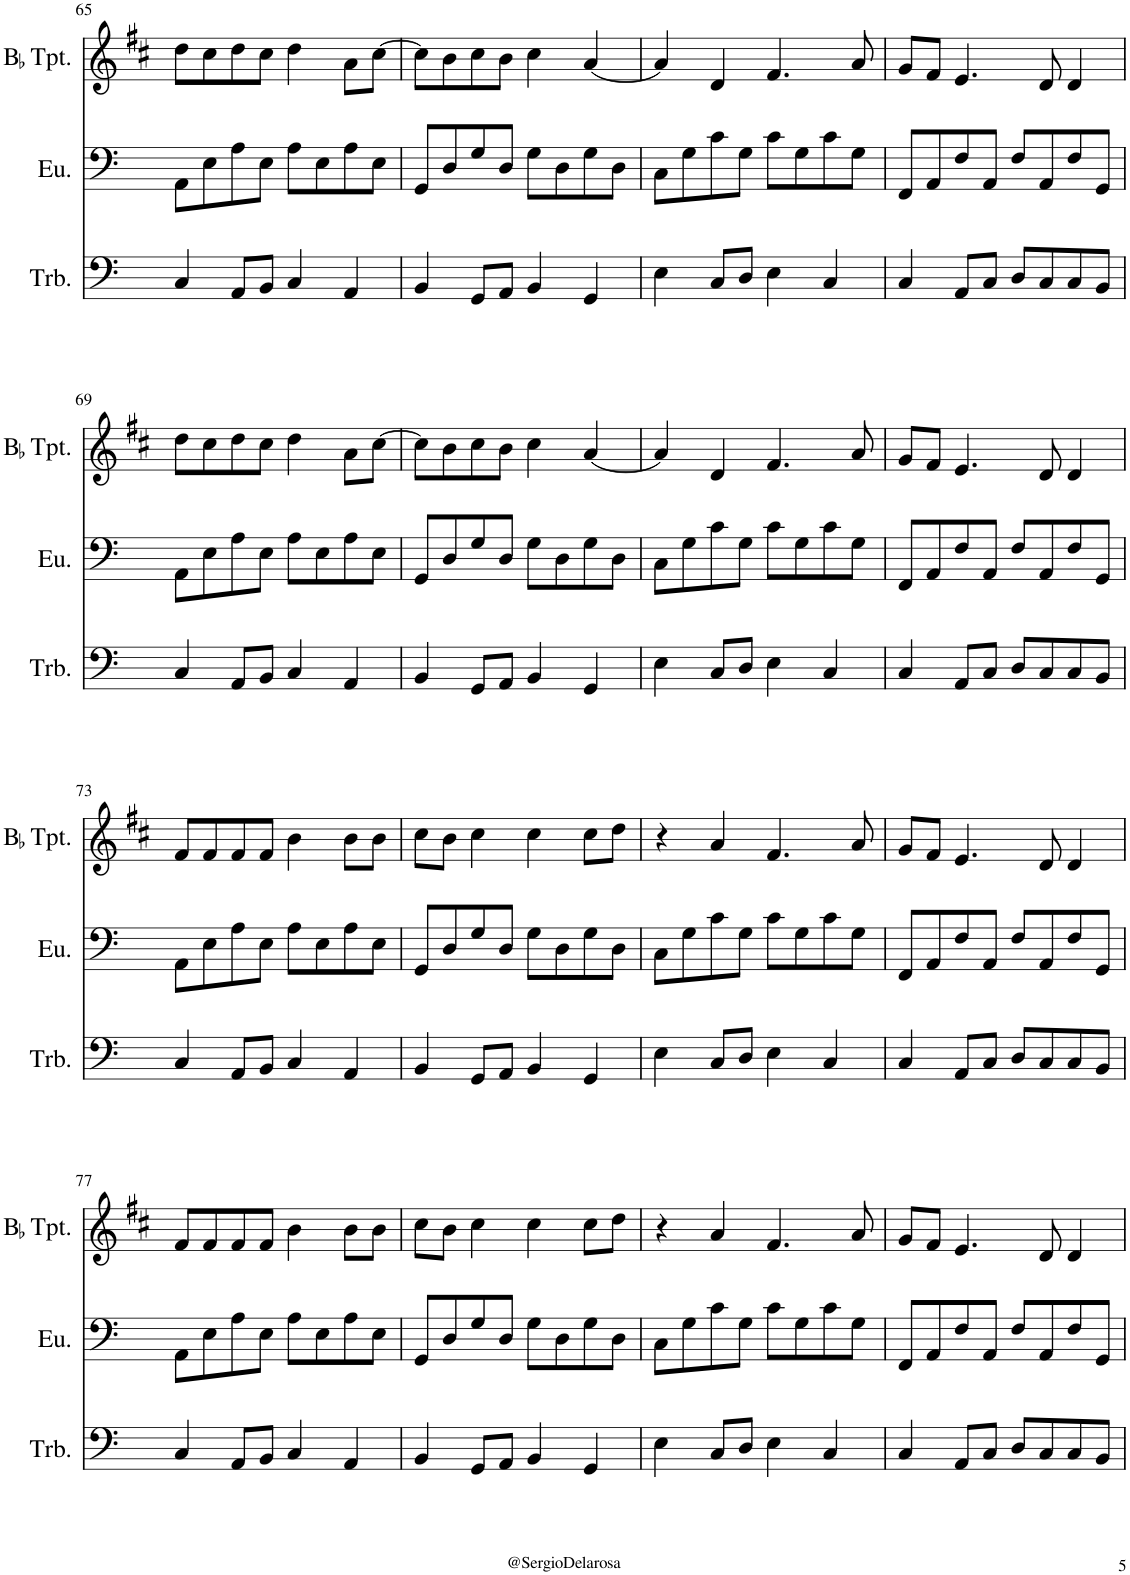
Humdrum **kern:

**kern	**kern	**kern
*part3	*part2	*part1
*staff3	*staff2	*staff1
*I"Trombone	*I"Euphonium	*I"BaccidentalFlat Trumpet
*I'Trb.	*I'Eu.	*I'BaccidentalFlat Tpt.
!!LO:PB:g=z
*clefF4	*clefF4	*clefG2
*	*	*Trd1c2
*k[]	*k[]	*k[f#c#]
*M4/4	*M4/4	*M4/4
=65	=65	=65
4C/	8AA\L	8dd\L
.	8E\	8cc#\
8AA/L	8A\	8dd\
8BB/J	8E\J	8cc#\J
4C/	8A\L	4dd\
.	8E\	.
4AA/	8A\	8a\L
.	8E\J	[8cc#\J
=66	=66	=66
4BB/	8GG/L	8cc#\L]
.	8D/	8b\
8GG/L	8G/	8cc#\
8AA/J	8D/J	8b\J
4BB/	8G\L	4cc#\
.	8D\	.
4GG/	8G\	[4a/
.	8D\J	.
=67	=67	=67
4E\	8C\L	4a/]
.	8G\	.
8C/L	8c\	4d/
8D/J	8G\J	.
4E\	8c\L	4.f#/
.	8G\	.
4C/	8c\	.
.	8G\J	8a/
=68	=68	=68
4C/	8FF/L	8g/L
.	8AA/	8f#/J
8AA/L	8F/	4.e/
8C/J	8AA/J	.
8D/L	8F/L	.
8C/	8AA/	8d/
8C/	8F/	4d/
8BB/J	8GG/J	.
!!LO:LB:g=z
=69	=69	=69
4C/	8AA\L	8dd\L
.	8E\	8cc#\
8AA/L	8A\	8dd\
8BB/J	8E\J	8cc#\J
4C/	8A\L	4dd\
.	8E\	.
4AA/	8A\	8a\L
.	8E\J	[8cc#\J
=70	=70	=70
4BB/	8GG/L	8cc#\L]
.	8D/	8b\
8GG/L	8G/	8cc#\
8AA/J	8D/J	8b\J
4BB/	8G\L	4cc#\
.	8D\	.
4GG/	8G\	[4a/
.	8D\J	.
=71	=71	=71
4E\	8C\L	4a/]
.	8G\	.
8C/L	8c\	4d/
8D/J	8G\J	.
4E\	8c\L	4.f#/
.	8G\	.
4C/	8c\	.
.	8G\J	8a/
=72	=72	=72
4C/	8FF/L	8g/L
.	8AA/	8f#/J
8AA/L	8F/	4.e/
8C/J	8AA/J	.
8D/L	8F/L	.
8C/	8AA/	8d/
8C/	8F/	4d/
8BB/J	8GG/J	.
!!LO:LB:g=z
=73	=73	=73
4C/	8AA\L	8f#/L
.	8E\	8f#/
8AA/L	8A\	8f#/
8BB/J	8E\J	8f#/J
4C/	8A\L	4b\
.	8E\	.
4AA/	8A\	8b\L
.	8E\J	8b\J
=74	=74	=74
4BB/	8GG/L	8cc#\L
.	8D/	8b\J
8GG/L	8G/	4cc#\
8AA/J	8D/J	.
4BB/	8G\L	4cc#\
.	8D\	.
4GG/	8G\	8cc#\L
.	8D\J	8dd\J
=75	=75	=75
4E\	8C\L	4r
.	8G\	.
8C/L	8c\	4a/
8D/J	8G\J	.
4E\	8c\L	4.f#/
.	8G\	.
4C/	8c\	.
.	8G\J	8a/
=76	=76	=76
4C/	8FF/L	8g/L
.	8AA/	8f#/J
8AA/L	8F/	4.e/
8C/J	8AA/J	.
8D/L	8F/L	.
8C/	8AA/	8d/
8C/	8F/	4d/
8BB/J	8GG/J	.
!!LO:LB:g=z
=77	=77	=77
4C/	8AA\L	8f#/L
.	8E\	8f#/
8AA/L	8A\	8f#/
8BB/J	8E\J	8f#/J
4C/	8A\L	4b\
.	8E\	.
4AA/	8A\	8b\L
.	8E\J	8b\J
=78	=78	=78
4BB/	8GG/L	8cc#\L
.	8D/	8b\J
8GG/L	8G/	4cc#\
8AA/J	8D/J	.
4BB/	8G\L	4cc#\
.	8D\	.
4GG/	8G\	8cc#\L
.	8D\J	8dd\J
=79	=79	=79
4E\	8C\L	4r
.	8G\	.
8C/L	8c\	4a/
8D/J	8G\J	.
4E\	8c\L	4.f#/
.	8G\	.
4C/	8c\	.
.	8G\J	8a/
=80	=80	=80
4C/	8FF/L	8g/L
.	8AA/	8f#/J
8AA/L	8F/	4.e/
8C/J	8AA/J	.
8D/L	8F/L	.
8C/	8AA/	8d/
8C/	8F/	4d/
8BB/J	8GG/J	.
=	=	=
*-	*-	*-
